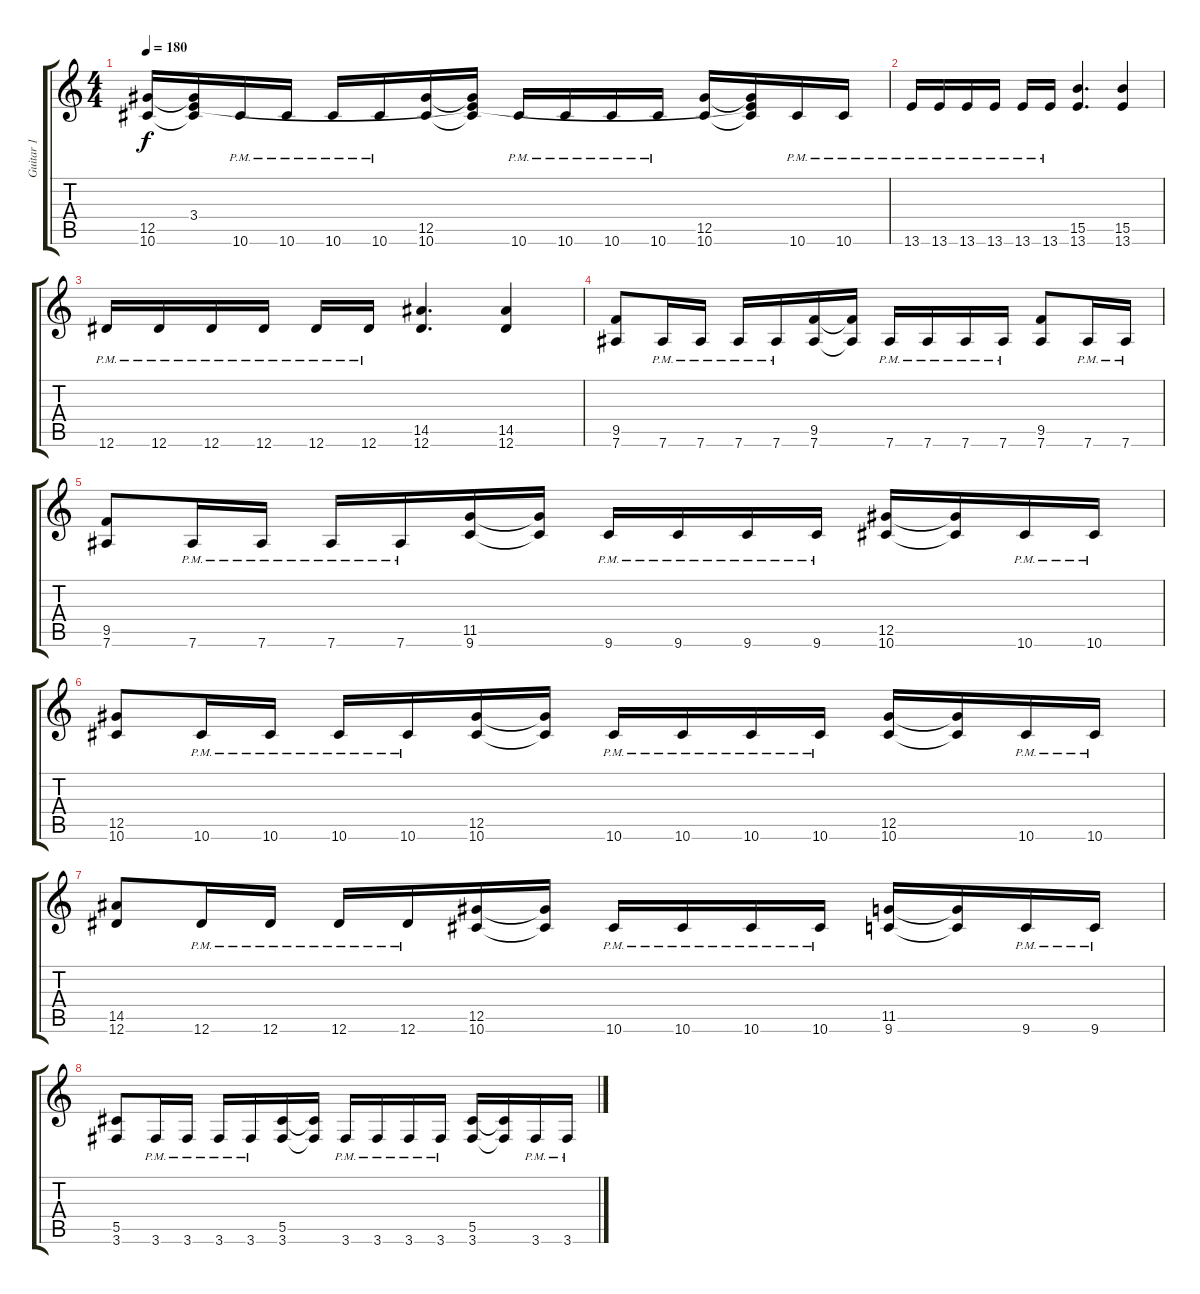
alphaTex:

\track ("Guitar 1" "Guitar 1") {instrument distortionguitar}
\staff {score tabs}
\tuning (Eb4 Bb3 Gb3 Db3 Ab2 Eb2) {hide}
\ts (4 4)
\tempo 180
\clef g2
\ks c
(12.5 10.6).16{dy f} (3.4{t} 12.5{t} 10.6{t}).16 10.6{pm}.16 10.6{pm}.16 10.6{pm}.16 10.6{pm}.16 (12.5 10.6).16 (3.4{t} 12.5{t} 10.6{t}).16 10.6{pm}.16 10.6{pm}.16 10.6{pm}.16 10.6{pm}.16 (12.5 10.6).16 (3.4{t} 12.5{t} 10.6{t}).16 10.6{pm}.16 10.6{pm}.16 |
13.6{pm}.16 13.6{pm}.16 13.6{pm}.16 13.6{pm}.16 13.6{pm}.16 13.6{pm}.16 (15.5 13.6).4{d} (15.5 13.6).4 |
12.6{pm}.16 12.6{pm}.16 12.6{pm}.16 12.6{pm}.16 12.6{pm}.16 12.6{pm}.16 (14.5 12.6).4{d} (14.5 12.6).4 |
(9.5 7.6).8 7.6{pm}.16 7.6{pm}.16 7.6{pm}.16 7.6{pm}.16 (9.5 7.6).16 (9.5{t} 7.6{t}).16 7.6{pm}.16 7.6{pm}.16 7.6{pm}.16 7.6{pm}.16 (9.5 7.6).8 7.6{pm}.16 7.6{pm}.16 |
(9.5 7.6).8 7.6{pm}.16 7.6{pm}.16 7.6{pm}.16 7.6{pm}.16 (11.5 9.6).16 (11.5{t} 9.6{t}).16 9.6{pm}.16 9.6{pm}.16 9.6{pm}.16 9.6{pm}.16 (12.5 10.6).16 (12.5{t} 10.6{t}).16 10.6{pm}.16 10.6{pm}.16 |
(12.5 10.6).8 10.6{pm}.16 10.6{pm}.16 10.6{pm}.16 10.6{pm}.16 (12.5 10.6).16 (12.5{t} 10.6{t}).16 10.6{pm}.16 10.6{pm}.16 10.6{pm}.16 10.6{pm}.16 (12.5 10.6).16 (12.5{t} 10.6{t}).16 10.6{pm}.16 10.6{pm}.16 |
(14.5 12.6).8 12.6{pm}.16 12.6{pm}.16 12.6{pm}.16 12.6{pm}.16 (12.5 10.6).16 (12.5{t} 10.6{t}).16 10.6{pm}.16 10.6{pm}.16 10.6{pm}.16 10.6{pm}.16 (11.5 9.6).16 (11.5{t} 9.6{t}).16 9.6{pm}.16 9.6{pm}.16 |
(5.5 3.6).8 3.6{pm}.16 3.6{pm}.16 3.6{pm}.16 3.6{pm}.16 (5.5 3.6).16 (5.5{t} 3.6{t}).16 3.6{pm}.16 3.6{pm}.16 3.6{pm}.16 3.6{pm}.16 (5.5 3.6).16 (5.5{t} 3.6{t}).16 3.6{pm}.16 3.6{pm}.16
